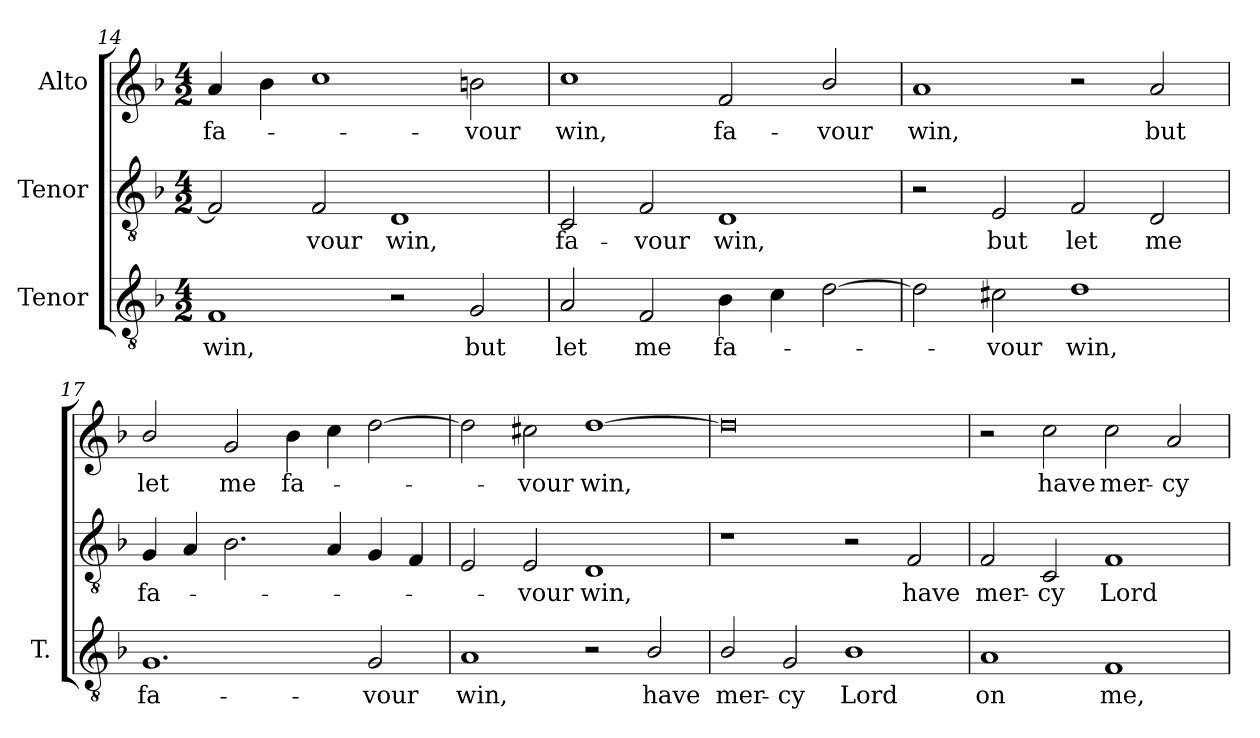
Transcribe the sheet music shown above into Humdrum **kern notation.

**kern	**text	**kern	**text	**kern	**text
*part3	*part3	*part2	*part2	*part1	*part1
*staff3	*staff3	*staff2	*staff2	*staff1	*staff1
*I"Tenor	*	*I"Tenor	*	*I"Alto	*
*I'T.	*	*	*	*	*
*clefGv2	*	*clefGv2	*	*clefG2	*
*ITrd7c12	*	*	*	*	*
*k[b-]	*	*k[b-]	*	*k[b-]	*
*F:	*	*F:	*	*F:	*
*M4/2	*	*M4/2	*	*M4/2	*
=14	=14	=14	=14	=14	=14
!	!LO:LY:b:color=#000000	!	!	!	!
!	!	!	!	!	!LO:LY:b:color=#000000
1FFi	win,	2Fi/]	.	4ai/	fa-
.	.	.	.	4b-i\	.
!	!	!	!LO:LY:b:color=#000000	!	!
.	.	2Fi/	-vour	1cci	.
!	!	!	!LO:LY:b:color=#000000	!	!
2r	.	1Di	win,	.	.
!	!LO:LY:b:color=#000000	!	!	!	!
!	!	!	!	!	!LO:LY:b:color=#000000
2GGi/	but	.	.	2bni\	-vour
!!LO:LB:g=z
=15	=15	=15	=15	=15	=15
!	!LO:LY:b:color=#000000	!	!	!	!
!	!	!	!LO:LY:b:color=#000000	!	!
!	!	!	!	!	!LO:LY:b:color=#000000
2AAi/	let	2Ci/	fa-	1cci	win,
!	!LO:LY:b:color=#000000	!	!	!	!
!	!	!	!LO:LY:b:color=#000000	!	!
2FFi/	me	2Fi/	-vour	.	.
!	!LO:LY:b:color=#000000	!	!	!	!
!	!	!	!LO:LY:b:color=#000000	!	!
!	!	!	!	!	!LO:LY:b:color=#000000
4BB-i\	fa-	1Di	win,	2fi/	fa-
4Ci\	.	.	.	.	.
!	!	!	!	!	!LO:LY:b:color=#000000
[2Di\	.	.	.	2b-i/	-vour
=16	=16	=16	=16	=16	=16
!	!	!	!	!	!LO:LY:b:color=#000000
2Di\]	.	2r	.	1ai	win,
!	!LO:LY:b:color=#000000	!	!	!	!
!	!	!	!LO:LY:b:color=#000000	!	!
2C#Xi\	-vour	2Ei/	but	.	.
!	!LO:LY:b:color=#000000	!	!	!	!
!	!	!	!LO:LY:b:color=#000000	!	!
1Di	win,	2Fi/	let	2r	.
!	!	!	!LO:LY:b:color=#000000	!	!
!	!	!	!	!	!LO:LY:b:color=#000000
.	.	2Di/	me	2ai/	but
=17	=17	=17	=17	=17	=17
!	!LO:LY:b:color=#000000	!	!	!	!
!	!	!	!LO:LY:b:color=#000000	!	!
!	!	!	!	!	!LO:LY:b:color=#000000
1.GGi	fa-	4Gi/	fa-	2b-i/	let
.	.	4Ai/	.	.	.
!	!	!	!	!	!LO:LY:b:color=#000000
.	.	2.B-i\	.	2gi/	me
!	!	!	!	!	!LO:LY:b:color=#000000
.	.	.	.	4b-i\	fa-
.	.	4Ai/	.	4cci\	.
!	!LO:LY:b:color=#000000	!	!	!	!
2GGi/	-vour	4Gi/	.	[2ddi\	.
.	.	4Fi/	.	.	.
=18	=18	=18	=18	=18	=18
!	!LO:LY:b:color=#000000	!	!	!	!
1AAi	win,	2Ei/	.	2ddi\]	.
!	!	!	!LO:LY:b:color=#000000	!	!
!	!	!	!	!	!LO:LY:b:color=#000000
.	.	2Ei/	-vour	2cc#Xi\	-vour
!	!	!	!LO:LY:b:color=#000000	!	!
!	!	!	!	!	!LO:LY:b:color=#000000
2r	.	1Di	win,	[1ddi	win,
!	!LO:LY:b:color=#000000	!	!	!	!
2BB-i/	have	.	.	.	.
=19	=19	=19	=19	=19	=19
!	!LO:LY:b:color=#000000	!	!	!	!
2BB-i/	mer-	1r	.	0ddi]	.
!	!LO:LY:b:color=#000000	!	!	!	!
2GGi/	-cy	.	.	.	.
!	!LO:LY:b:color=#000000	!	!	!	!
1BB-i	Lord	2r	.	.	.
!	!	!	!LO:LY:b:color=#000000	!	!
.	.	2Fi/	have	.	.
!!LO:LB:g=z
=20	=20	=20	=20	=20	=20
!	!LO:LY:b:color=#000000	!	!	!	!
!	!	!	!LO:LY:b:color=#000000	!	!
1AAi	on	2Fi/	mer-	2r	.
!	!	!	!LO:LY:b:color=#000000	!	!
!	!	!	!	!	!LO:LY:b:color=#000000
.	.	2Ci/	-cy	2cci\	have
!	!LO:LY:b:color=#000000	!	!	!	!
!	!	!	!LO:LY:b:color=#000000	!	!
!	!	!	!	!	!LO:LY:b:color=#000000
1FFi	me,	1Fi	Lord	2cci\	mer-
!	!	!	!	!	!LO:LY:b:color=#000000
.	.	.	.	2ai/	-cy
=	=	=	=	=	=
*-	*-	*-	*-	*-	*-
